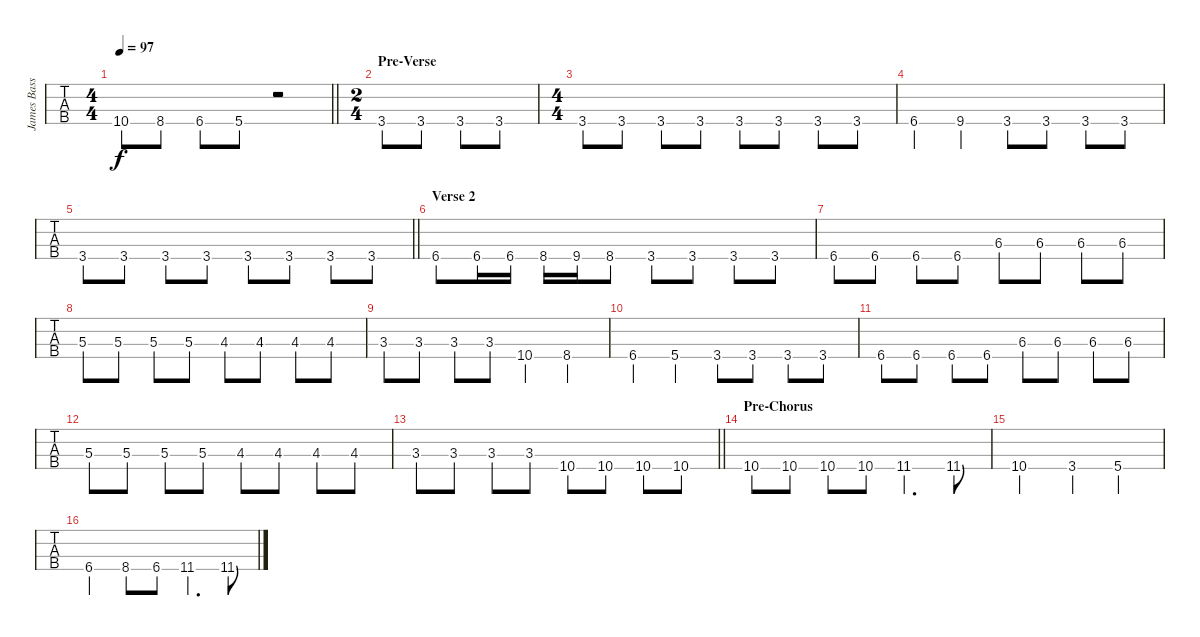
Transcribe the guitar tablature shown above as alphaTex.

\track ("James Bass" "James Bass") {instrument electricbassfinger}
\staff {tabs}
\tuning (G2 D2 A1 D1) {hide}
\ts (4 4)
\tempo 97
\clef f4
\barLineRight lightlight
\ks c
10.4.8{dy f} 8.4.8 6.4.8 5.4.8 r.2 |
\ts (2 4)
\section ("" "Pre-Verse")
3.4.8 3.4.8 3.4.8 3.4.8 |
\ts (4 4)
3.4.8 3.4.8 3.4.8 3.4.8 3.4.8 3.4.8 3.4.8 3.4.8 |
6.4.4 9.4.4 3.4.8 3.4.8 3.4.8 3.4.8 |
\barLineRight lightlight
3.4.8 3.4.8 3.4.8 3.4.8 3.4.8 3.4.8 3.4.8 3.4.8 |
\section ("" "Verse 2")
6.4.8 6.4.16 6.4.16 8.4.16 9.4.16 8.4.8 3.4.8 3.4.8 3.4.8 3.4.8 |
6.4.8 6.4.8 6.4.8 6.4.8 6.3.8 6.3.8 6.3.8 6.3.8 |
5.3.8 5.3.8 5.3.8 5.3.8 4.3.8 4.3.8 4.3.8 4.3.8 |
3.3.8 3.3.8 3.3.8 3.3.8 10.4.4 8.4.4 |
6.4.4 5.4.4 3.4.8 3.4.8 3.4.8 3.4.8 |
6.4.8 6.4.8 6.4.8 6.4.8 6.3.8 6.3.8 6.3.8 6.3.8 |
5.3.8 5.3.8 5.3.8 5.3.8 4.3.8 4.3.8 4.3.8 4.3.8 |
\barLineRight lightlight
3.3.8 3.3.8 3.3.8 3.3.8 10.4.8 10.4.8 10.4.8 10.4.8 |
\section ("" "Pre-Chorus")
10.4.8 10.4.8 10.4.8 10.4.8 11.4.4{d} 11.4.8 |
10.4.2 3.4.4 5.4.4 |
6.4.4 8.4.8 6.4.8 11.4.4{d} 11.4.8
